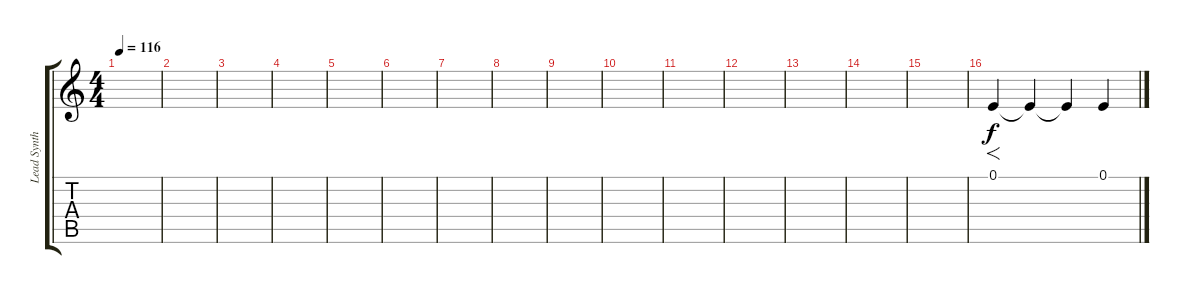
\track ("Lead Synth1" "Lead Synth") {instrument tremolostrings}
\staff {score tabs}
\tuning (E4 B3 G3 D3 A2 E2) {hide}
\ts (4 4)
\tempo 116
\clef g2
\ks c
|
|
|
|
|
|
|
|
|
|
|
|
|
|
|
0.1.4{f} 0.1{t}.4 0.1{t}.4 0.1{ss}.4
